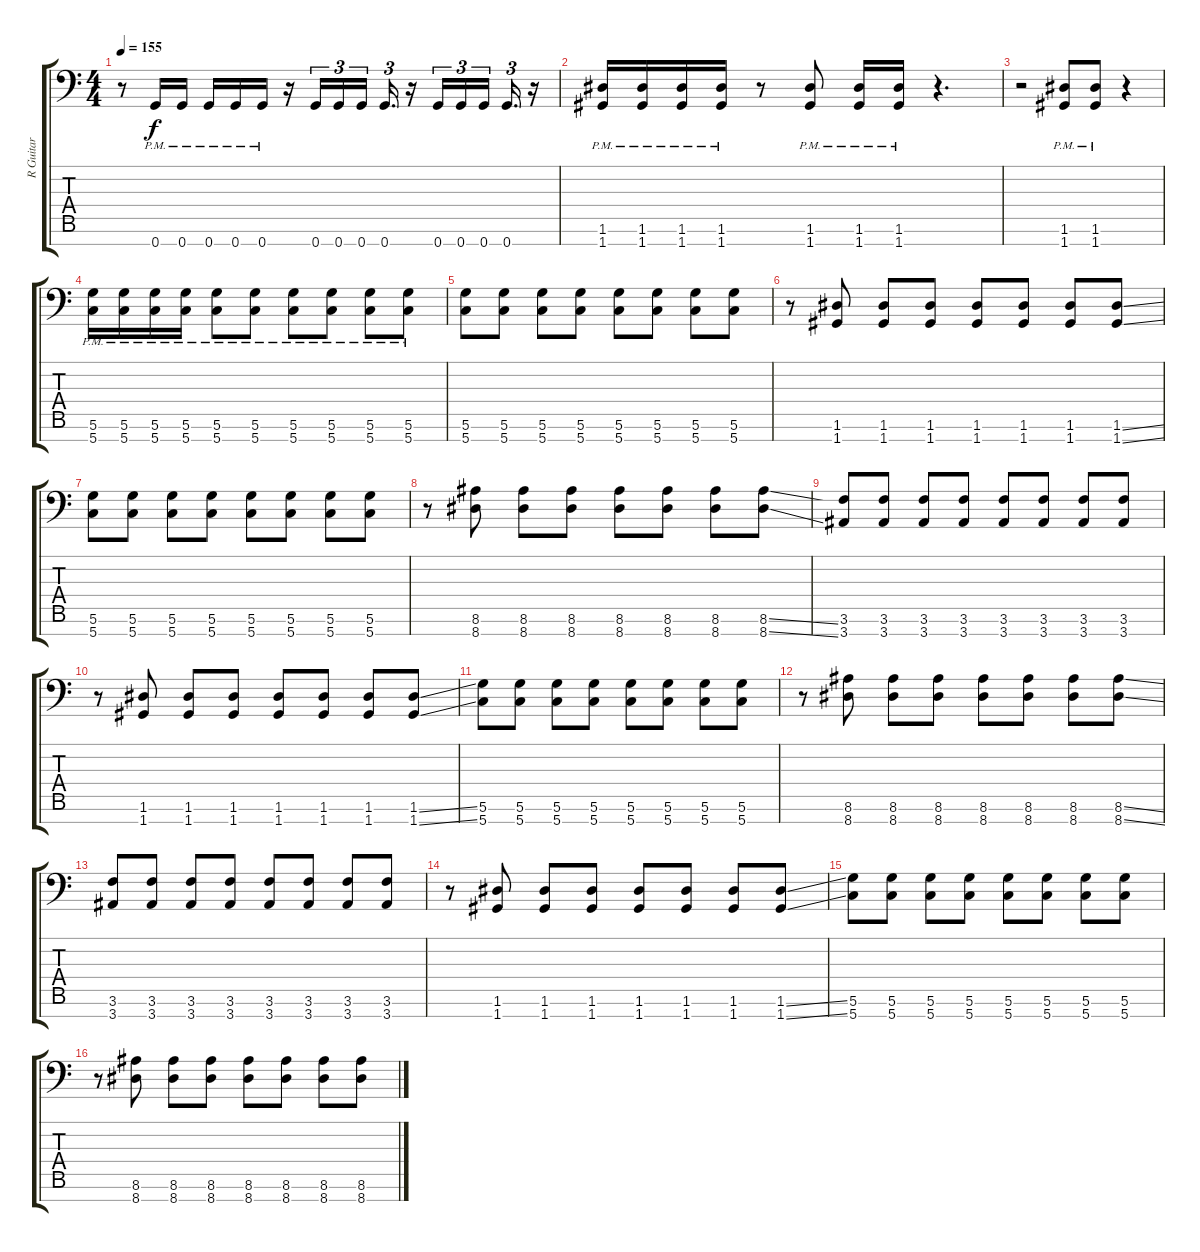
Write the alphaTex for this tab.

\track ("R Guitar" "R Guitar") {instrument distortionguitar}
\staff {score tabs}
\tuning (D4 A3 F3 C3 G2 D2 G1) {hide}
\ts (4 4)
\tempo 155
\clef f4
\ks c
r.8{dy f} 0.7{pm}.16 0.7{pm}.16 0.7{pm}.16 0.7{pm}.16 0.7{pm}.16 r.16 0.7.16{tu (3 2)} 0.7.16{tu (3 2)} 0.7.16{tu (3 2) beam splitsecondary} 0.7.16{d tu (3 2)} r.16 0.7.16{tu (3 2)} 0.7.16{tu (3 2)} 0.7.16{tu (3 2) beam splitsecondary} 0.7.16{d tu (3 2)} r.16 |
(1.6{pm} 1.7{pm}).16 (1.6{pm} 1.7{pm}).16 (1.6{pm} 1.7{pm}).16 (1.6{pm} 1.7{pm}).16 r.8 (1.6{pm} 1.7{pm}).8 (1.6{pm} 1.7{pm}).16 (1.6{pm} 1.7{pm}).16 r.4{d} |
r.2 (1.6{pm} 1.7{pm}).8 (1.6{pm} 1.7{pm}).8 r.4 |
(5.6{pm} 5.7{pm}).16 (5.6{pm} 5.7{pm}).16 (5.6{pm} 5.7{pm}).16 (5.6{pm} 5.7{pm}).16 (5.6{pm} 5.7{pm}).8 (5.6{pm} 5.7{pm}).8 (5.6{pm} 5.7{pm}).8 (5.6{pm} 5.7{pm}).8 (5.6{pm} 5.7{pm}).8 (5.6{pm} 5.7{pm}).8 |
(5.6 5.7).8 (5.6 5.7).8 (5.6 5.7).8 (5.6 5.7).8 (5.6 5.7).8 (5.6 5.7).8 (5.6 5.7).8 (5.6 5.7).8 |
r.8 (1.6 1.7).8 (1.6 1.7).8 (1.6 1.7).8 (1.6 1.7).8 (1.6 1.7).8 (1.6 1.7).8 (1.6{ss} 1.7{ss}).8 |
(5.6 5.7).8 (5.6 5.7).8 (5.6 5.7).8 (5.6 5.7).8 (5.6 5.7).8 (5.6 5.7).8 (5.6 5.7).8 (5.6 5.7).8 |
r.8 (8.6 8.7).8 (8.6 8.7).8 (8.6 8.7).8 (8.6 8.7).8 (8.6 8.7).8 (8.6 8.7).8 (8.6{ss} 8.7{ss}).8 |
(3.6 3.7).8 (3.6 3.7).8 (3.6 3.7).8 (3.6 3.7).8 (3.6 3.7).8 (3.6 3.7).8 (3.6 3.7).8 (3.6 3.7).8 |
r.8 (1.6 1.7).8 (1.6 1.7).8 (1.6 1.7).8 (1.6 1.7).8 (1.6 1.7).8 (1.6 1.7).8 (1.6{ss} 1.7{ss}).8 |
(5.6 5.7).8 (5.6 5.7).8 (5.6 5.7).8 (5.6 5.7).8 (5.6 5.7).8 (5.6 5.7).8 (5.6 5.7).8 (5.6 5.7).8 |
r.8 (8.6 8.7).8 (8.6 8.7).8 (8.6 8.7).8 (8.6 8.7).8 (8.6 8.7).8 (8.6 8.7).8 (8.6{ss} 8.7{ss}).8 |
(3.6 3.7).8 (3.6 3.7).8 (3.6 3.7).8 (3.6 3.7).8 (3.6 3.7).8 (3.6 3.7).8 (3.6 3.7).8 (3.6 3.7).8 |
r.8 (1.6 1.7).8 (1.6 1.7).8 (1.6 1.7).8 (1.6 1.7).8 (1.6 1.7).8 (1.6 1.7).8 (1.6{ss} 1.7{ss}).8 |
(5.6 5.7).8 (5.6 5.7).8 (5.6 5.7).8 (5.6 5.7).8 (5.6 5.7).8 (5.6 5.7).8 (5.6 5.7).8 (5.6 5.7).8 |
r.8 (8.6 8.7).8 (8.6 8.7).8 (8.6 8.7).8 (8.6 8.7).8 (8.6 8.7).8 (8.6 8.7).8 (8.6{ss} 8.7{ss}).8
